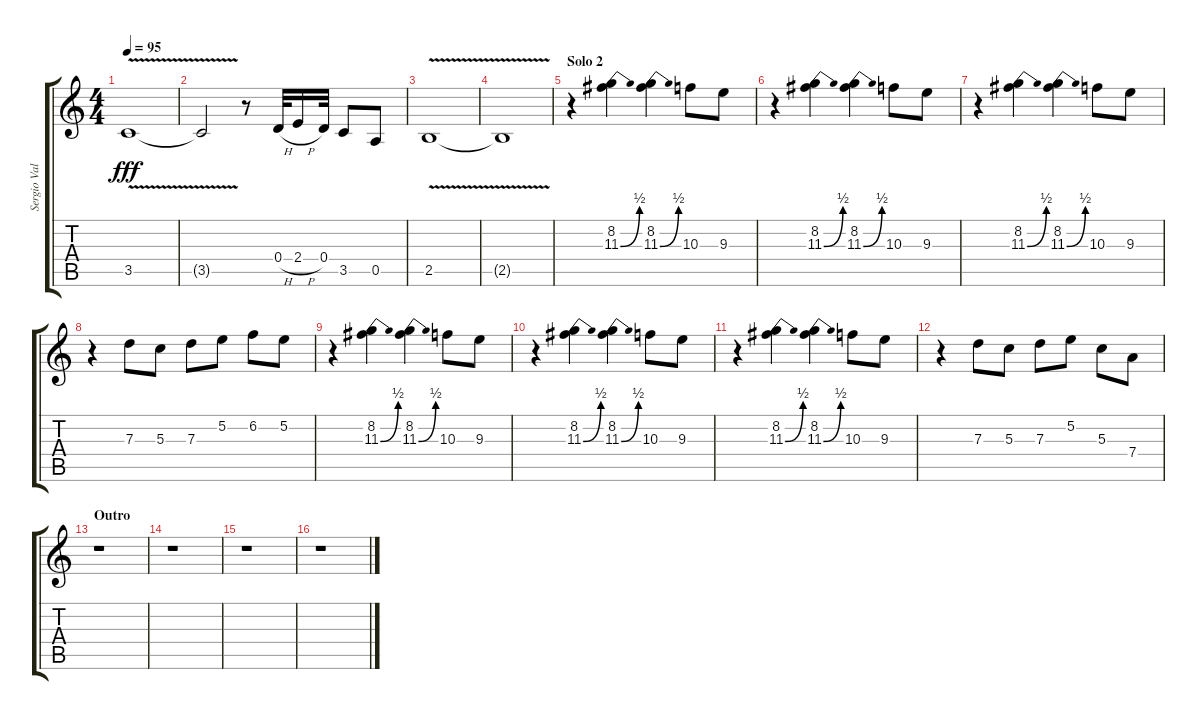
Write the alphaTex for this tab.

\track ("Sergio Vallín" "Sergio Val") {instrument distortionguitar}
\staff {score tabs}
\tuning (E4 B3 G3 D3 A2 E2) {hide}
\ts (4 4)
\tempo 95
\clef g2
\ks c
3.5{v}.1{dy fff} |
3.5{t}.2 r.8 0.4{h}.32 2.4{h}.16 0.4.32 3.5.8 0.5.8 |
2.5{v}.1 |
2.5{t}.1 |
\section ("" "Solo 2")
r.4 (8.2 11.3{be (bend 0 0 60 2)}).4 (8.2 11.3{be (bend 0 0 60 2)}).4 10.3.8 9.3.8 |
r.4 (8.2 11.3{be (bend 0 0 60 2)}).4 (8.2 11.3{be (bend 0 0 60 2)}).4 10.3.8 9.3.8 |
r.4 (8.2 11.3{be (bend 0 0 60 2)}).4 (8.2 11.3{be (bend 0 0 60 2)}).4 10.3.8 9.3.8 |
r.4 7.3.8 5.3.8 7.3.8 5.2.8 6.2.8 5.2.8 |
r.4 (8.2 11.3{be (bend 0 0 60 2)}).4 (8.2 11.3{be (bend 0 0 60 2)}).4 10.3.8 9.3.8 |
r.4 (8.2 11.3{be (bend 0 0 60 2)}).4 (8.2 11.3{be (bend 0 0 60 2)}).4 10.3.8 9.3.8 |
r.4 (8.2 11.3{be (bend 0 0 60 2)}).4 (8.2 11.3{be (bend 0 0 60 2)}).4 10.3.8 9.3.8 |
r.4 7.3.8 5.3.8 7.3.8 5.2.8 5.3.8 7.4.8 |
\section ("" "Outro")
r.1 |
r.1 |
r.1 |
r.1
